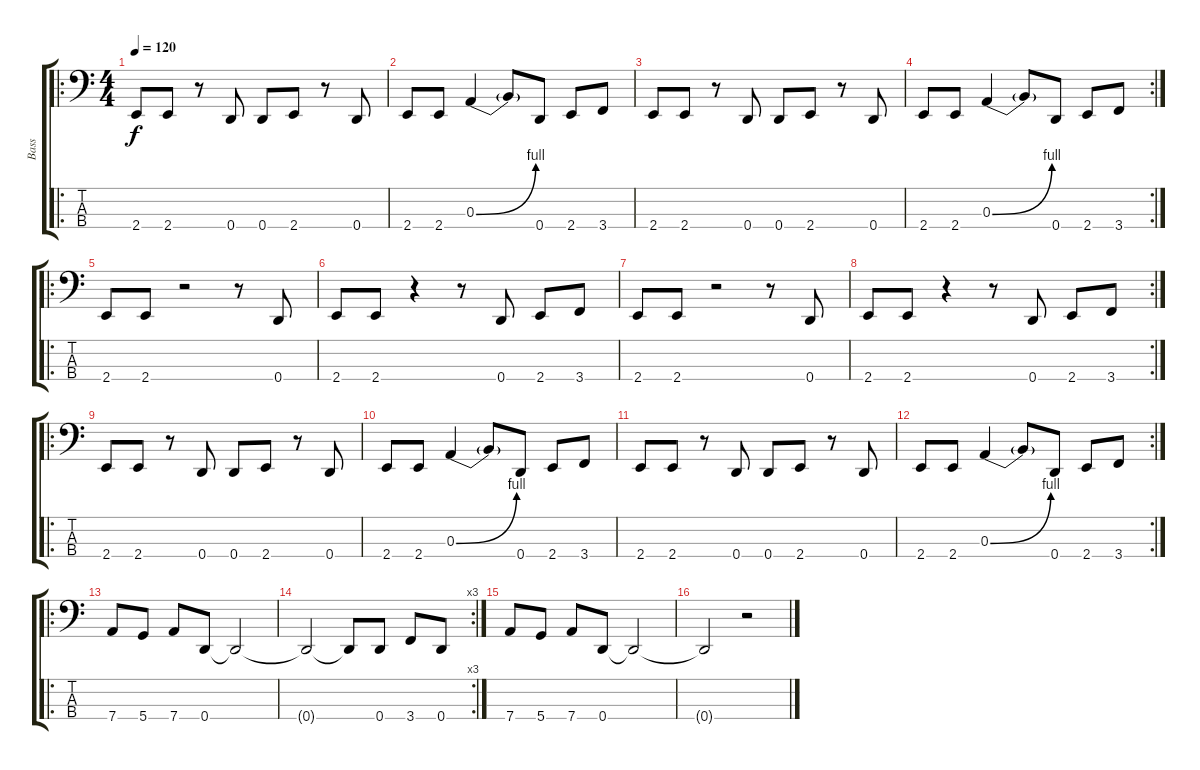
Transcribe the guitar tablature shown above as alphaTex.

\track ("Bass" "Bass") {instrument electricbassfinger}
\staff {score tabs}
\tuning (G2 D2 A1 D1) {hide}
\ro
\ts (4 4)
\tempo 120
\clef f4
\ks c
2.4.8{dy f instrument electricbassfinger} 2.4.8 r.8 0.4.8 0.4.8 2.4.8 r.8 0.4.8 |
2.4.8 2.4.8 0.3{be (bend 0 0 60 4)}.4 0.3{t}.8 0.4.8 2.4.8 3.4.8 |
2.4.8 2.4.8 r.8 0.4.8 0.4.8 2.4.8 r.8 0.4.8 |
\rc 2
2.4.8 2.4.8 0.3{be (bend 0 0 60 4)}.4 0.3{t}.8 0.4.8 2.4.8 3.4.8 |
\ro
2.4.8 2.4.8 r.2 r.8 0.4.8 |
2.4.8 2.4.8 r.4 r.8 0.4.8 2.4.8 3.4.8 |
2.4.8 2.4.8 r.2 r.8 0.4.8 |
\rc 2
2.4.8 2.4.8 r.4 r.8 0.4.8 2.4.8 3.4.8 |
\ro
2.4.8 2.4.8 r.8 0.4.8 0.4.8 2.4.8 r.8 0.4.8 |
2.4.8 2.4.8 0.3{be (bend 0 0 60 4)}.4 0.3{t}.8 0.4.8 2.4.8 3.4.8 |
2.4.8 2.4.8 r.8 0.4.8 0.4.8 2.4.8 r.8 0.4.8 |
\rc 2
2.4.8 2.4.8 0.3{be (bend 0 0 60 4)}.4 0.3{t}.8 0.4.8 2.4.8 3.4.8 |
\ro
7.4.8 5.4.8 7.4.8 0.4.8 0.4{t}.2 |
\rc 3
0.4{t}.2 0.4{t}.8 0.4.8 3.4.8 0.4.8 |
7.4.8 5.4.8 7.4.8 0.4.8 0.4{t}.2 |
0.4{t}.2 r.2
